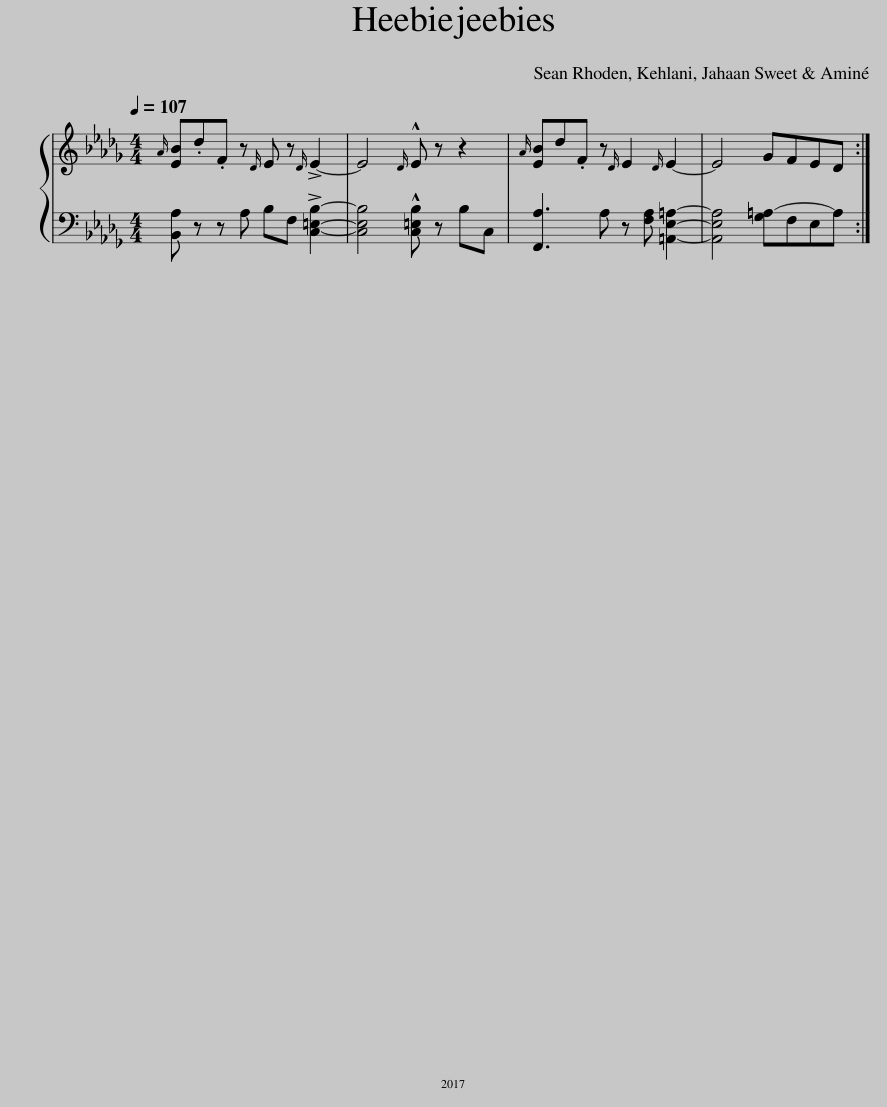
X:1
%%score { 1 | 2 }
L:1/8
Q:1/4=107
M:4/4
I:linebreak $
K:Db
V:1 treble
V:2 bass
V:1
{A} [EB].d.F z{D} E z{D} !>!E2- | E4{D} !^!E z z2 |{A} [EB]d.F z{D} E2{D} E2- | E4 GFED :| %4
V:2
 [B,,A,] z z A, B,F, !>![C,=E,B,]2- | [C,E,B,]4 !^![C,=E,B,] z B,C, | [F,,A,]3 A, z [F,A,] [=A,,E,=A,]2- | [A,,E,A,]4 [G,=A,-]F,E,A, :| %4
